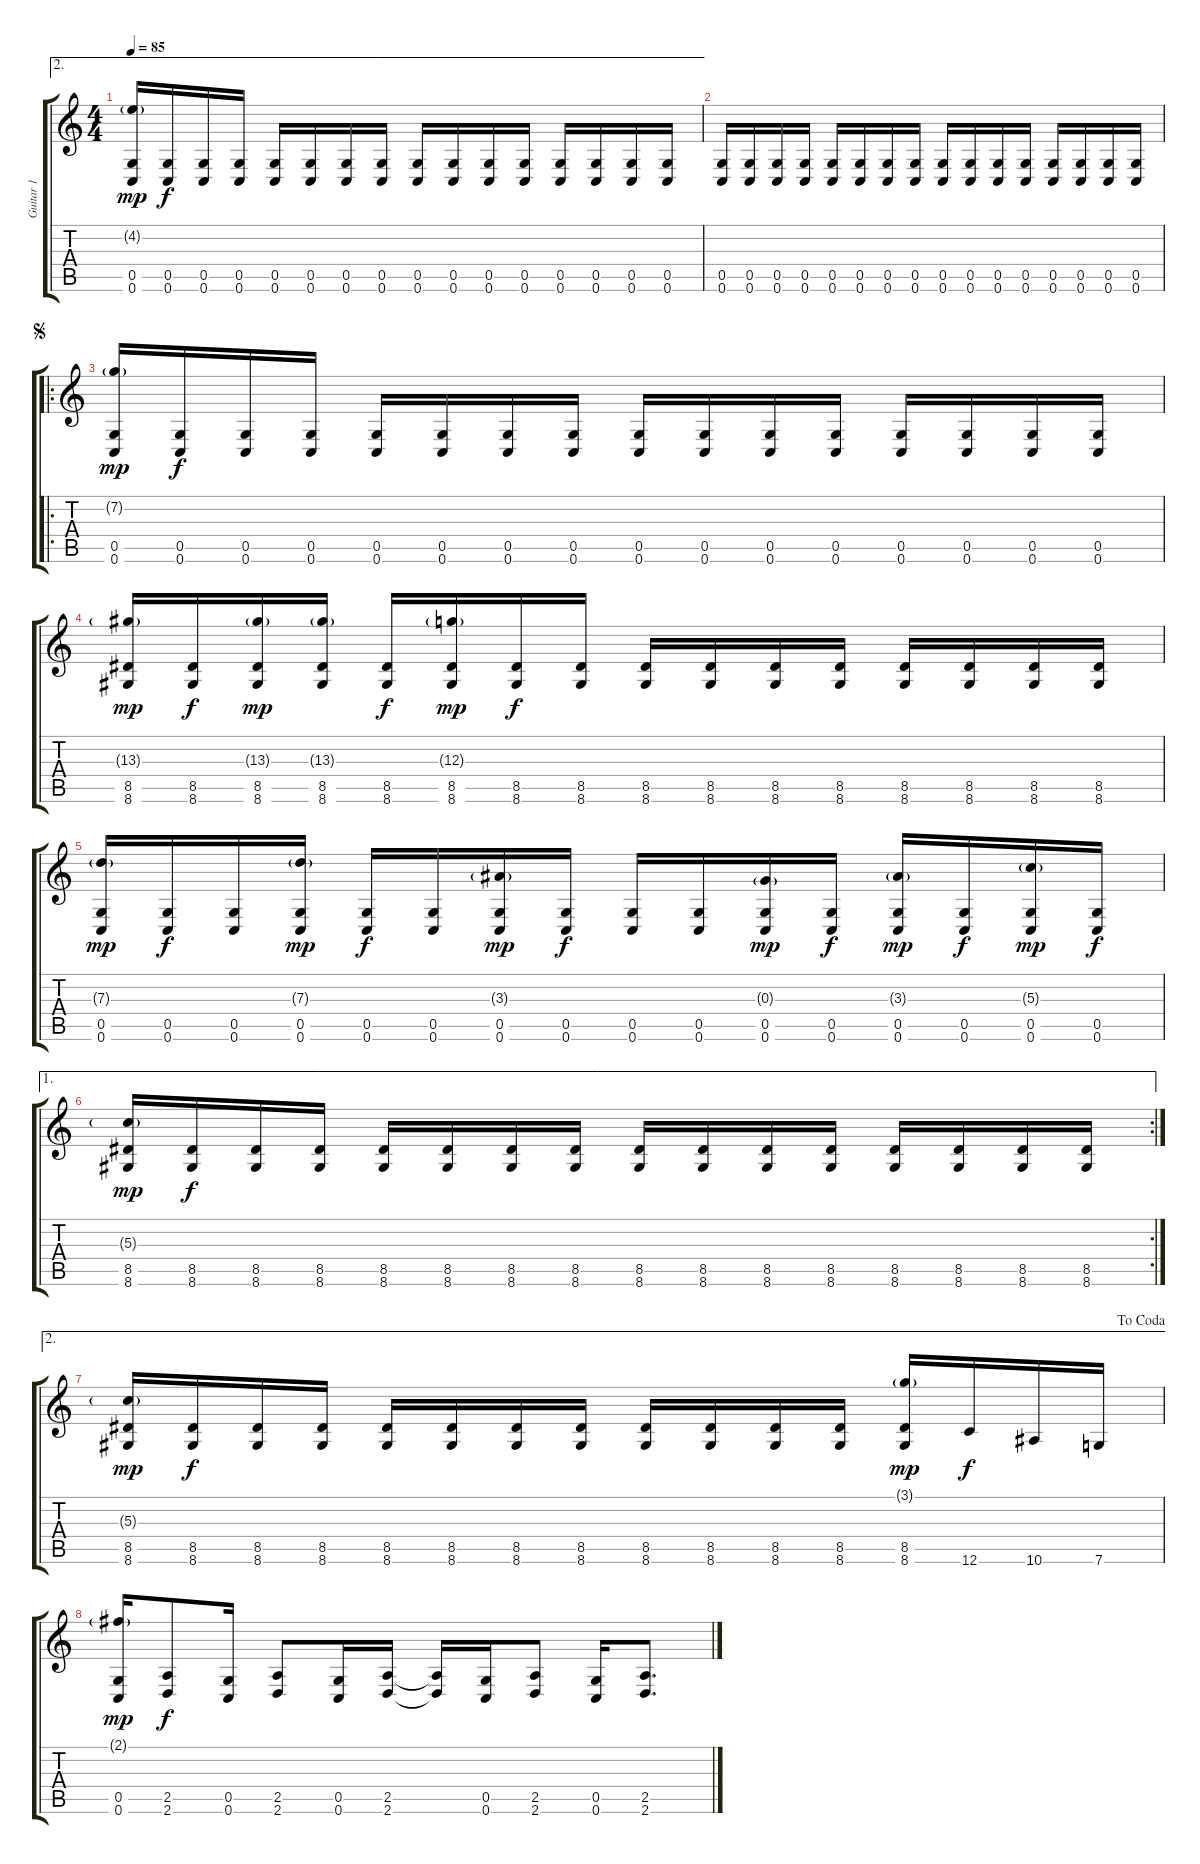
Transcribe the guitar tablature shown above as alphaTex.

\track ("Guitar 1" "Guitar 1") {instrument distortionguitar}
\staff {score tabs}
\tuning (E4 C4 G3 C3 G2 C2) {hide}
\ae 2
\ts (4 4)
\tempo 85
\clef g2
\ks c
(4.2{g} 0.5 0.6).16{dy mp} (0.5 0.6).16{dy f} (0.5 0.6).16 (0.5 0.6).16 (0.5 0.6).16 (0.5 0.6).16 (0.5 0.6).16 (0.5 0.6).16 (0.5 0.6).16 (0.5 0.6).16 (0.5 0.6).16 (0.5 0.6).16 (0.5 0.6).16 (0.5 0.6).16 (0.5 0.6).16 (0.5 0.6).16 |
(0.5 0.6).16 (0.5 0.6).16 (0.5 0.6).16 (0.5 0.6).16 (0.5 0.6).16 (0.5 0.6).16 (0.5 0.6).16 (0.5 0.6).16 (0.5 0.6).16 (0.5 0.6).16 (0.5 0.6).16 (0.5 0.6).16 (0.5 0.6).16 (0.5 0.6).16 (0.5 0.6).16 (0.5 0.6).16 |
\ro
\jump segno
(7.2{g} 0.5 0.6).16{dy mp} (0.5 0.6).16{dy f} (0.5 0.6).16 (0.5 0.6).16 (0.5 0.6).16 (0.5 0.6).16 (0.5 0.6).16 (0.5 0.6).16 (0.5 0.6).16 (0.5 0.6).16 (0.5 0.6).16 (0.5 0.6).16 (0.5 0.6).16 (0.5 0.6).16 (0.5 0.6).16 (0.5 0.6).16 |
(13.3{g} 8.5 8.6).16{dy mp} (8.5 8.6).16{dy f} (13.3{g} 8.5 8.6).16{dy mp} (13.3{g} 8.5 8.6).16 (8.5 8.6).16{dy f} (12.3{g} 8.5 8.6).16{dy mp} (8.5 8.6).16{dy f} (8.5 8.6).16 (8.5 8.6).16 (8.5 8.6).16 (8.5 8.6).16 (8.5 8.6).16 (8.5 8.6).16 (8.5 8.6).16 (8.5 8.6).16 (8.5 8.6).16 |
(7.3{g} 0.5 0.6).16{dy mp} (0.5 0.6).16{dy f} (0.5 0.6).16 (7.3{g} 0.5 0.6).16{dy mp} (0.5 0.6).16{dy f} (0.5 0.6).16 (3.3{g} 0.5 0.6).16{dy mp} (0.5 0.6).16{dy f} (0.5 0.6).16 (0.5 0.6).16 (0.3{g} 0.5 0.6).16{dy mp} (0.5 0.6).16{dy f} (3.3{g} 0.5 0.6).16{dy mp} (0.5 0.6).16{dy f} (5.3{g} 0.5 0.6).16{dy mp} (0.5 0.6).16{dy f} |
\ae 1
\rc 2
(5.3{g} 8.5 8.6).16{dy mp} (8.5 8.6).16{dy f} (8.5 8.6).16 (8.5 8.6).16 (8.5 8.6).16 (8.5 8.6).16 (8.5 8.6).16 (8.5 8.6).16 (8.5 8.6).16 (8.5 8.6).16 (8.5 8.6).16 (8.5 8.6).16 (8.5 8.6).16 (8.5 8.6).16 (8.5 8.6).16 (8.5 8.6).16 |
\ae 2
\jump dacoda
(5.3{g} 8.5 8.6).16{dy mp} (8.5 8.6).16{dy f} (8.5 8.6).16 (8.5 8.6).16 (8.5 8.6).16 (8.5 8.6).16 (8.5 8.6).16 (8.5 8.6).16 (8.5 8.6).16 (8.5 8.6).16 (8.5 8.6).16 (8.5 8.6).16 (3.1{g} 8.5 8.6).16{dy mp} 12.6.16{dy f} 10.6.16 7.6.16 |
(2.1{g} 0.5 0.6).16{dy mp} (2.5 2.6).8{dy f} (0.5 0.6).16 (2.5 2.6).8 (0.5 0.6).16 (2.5 2.6).16 (2.5{t} 2.6{t}).16 (0.5 0.6).16 (2.5 2.6).8 (0.5 0.6).16 (2.5 2.6).8{d}
